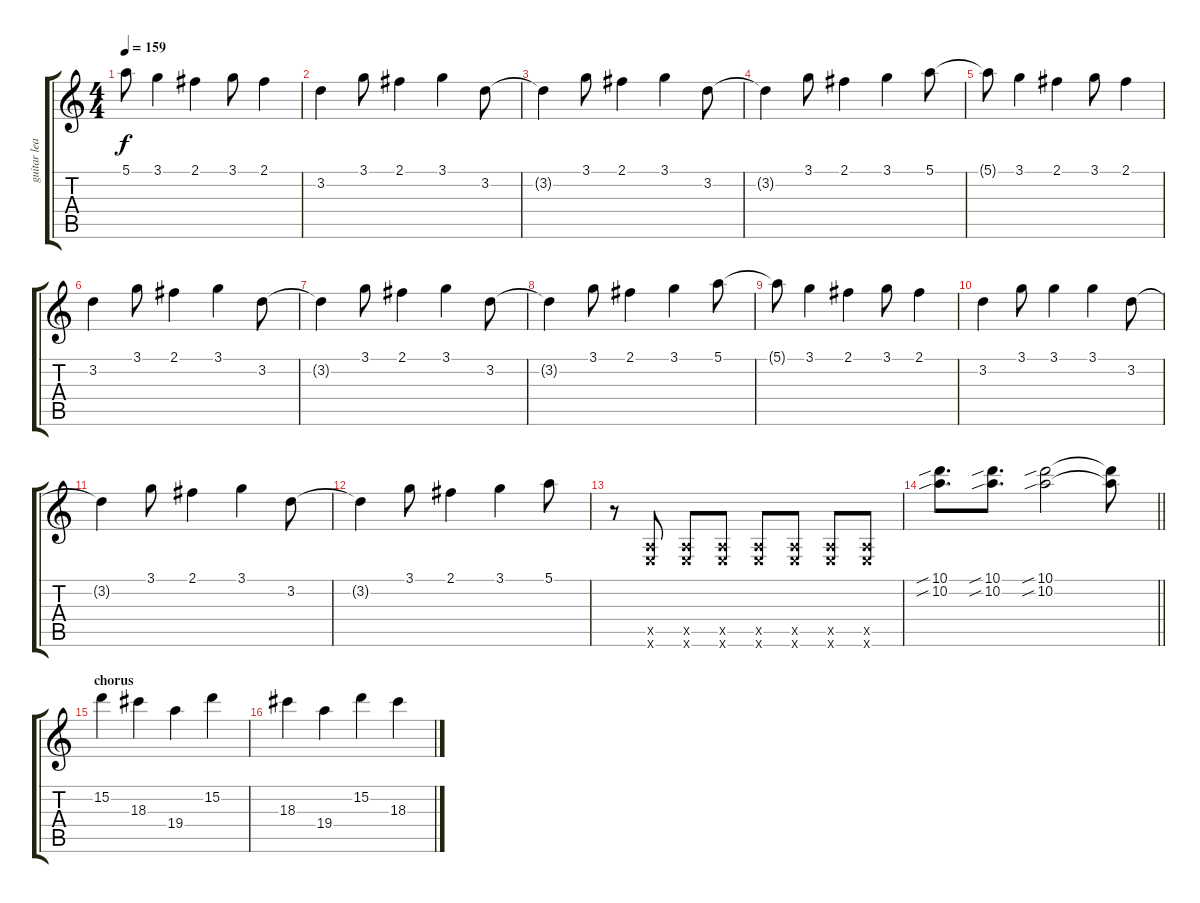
\track ("guitar lead" "guitar lea") {instrument distortionguitar}
\staff {score tabs}
\tuning (E4 B3 G3 D3 A2 E2) {hide}
\ts (4 4)
\tempo 159
\clef g2
\ks c
5.1{t}.8{dy f} 3.1.4 2.1.4 3.1.8 2.1.4 |
3.2.4 3.1.8 2.1.4 3.1.4 3.2.8 |
3.2{t}.4 3.1.8 2.1.4 3.1.4 3.2.8 |
3.2{t}.4 3.1.8 2.1.4 3.1.4 5.1.8 |
5.1{t}.8 3.1.4 2.1.4 3.1.8 2.1.4 |
3.2.4 3.1.8 2.1.4 3.1.4 3.2.8 |
3.2{t}.4 3.1.8 2.1.4 3.1.4 3.2.8 |
3.2{t}.4 3.1.8 2.1.4 3.1.4 5.1.8 |
5.1{t}.8 3.1.4 2.1.4 3.1.8 2.1.4 |
3.2.4 3.1.8 3.1.4 3.1.4 3.2.8 |
3.2{t}.4 3.1.8 2.1.4 3.1.4 3.2.8 |
3.2{t}.4 3.1.8 2.1.4 3.1.4 5.1.8 |
r.8 (0.5{x} 0.6{x}).8 (0.5{x} 0.6{x}).8 (0.5{x} 0.6{x}).8 (0.5{x} 0.6{x}).8 (0.5{x} 0.6{x}).8 (0.5{x} 0.6{x}).8 (0.5{x} 0.6{x}).8 |
\barLineRight lightlight
(10.1{sib} 10.2{sib}).8{d} (10.1{sib} 10.2{sib}).8{d} (10.1{sib} 10.2{sib}).2 (10.1{t} 10.2{t}).8 |
\section ("" "chorus")
15.2.4 18.3.4 19.4.4 15.2.4 |
18.3.4 19.4.4 15.2.4 18.3.4
